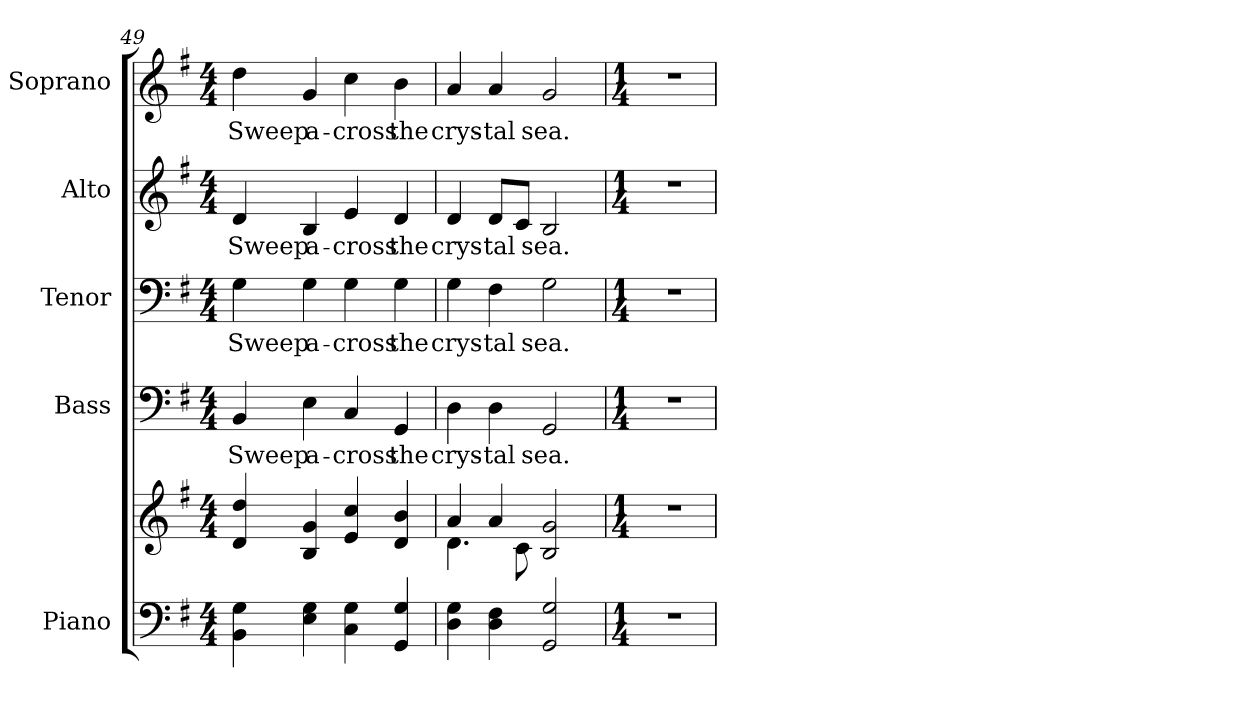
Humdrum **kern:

**kern	**kern	**kern	**text	**kern	**text	**kern	**text	**kern	**text
*part5	*part5	*part4	*part4	*part3	*part3	*part2	*part2	*part1	*part1
*staff6	*staff5	*staff4	*staff4	*staff3	*staff3	*staff2	*staff2	*staff1	*staff1
*I"Piano	*	*I"Bass	*	*I"Tenor	*	*I"Alto	*	*I"Soprano	*
*I'Pno.	*	*I'B.	*	*I'T.	*	*I'A.	*	*I'S.	*
!!LO:PB:g=z
*clefF4	*clefG2	*clefF4	*	*clefF4	*	*clefG2	*	*clefG2	*
*k[f#]	*k[f#]	*k[f#]	*	*k[f#]	*	*k[f#]	*	*k[f#]	*
*G:	*G:	*G:	*	*G:	*	*G:	*	*G:	*
*M4/4	*M4/4	*M4/4	*	*M4/4	*	*M4/4	*	*M4/4	*
=49	=49	=49	=49	=49	=49	=49	=49	=49	=49
!	!	!	!LO:LY:b:color=#000000	!	!	!	!	!	!
!	!	!	!	!	!LO:LY:b:color=#000000	!	!	!	!
!	!	!	!	!	!	!	!LO:LY:b:color=#000000	!	!
!	!	!	!	!	!	!	!	!	!LO:LY:b:color=#000000
4BBi\ 4Gi	4di/ 4ddi	4BBi/	Sweep	4Gi\	Sweep	4di/	Sweep	4ddi\	Sweep
!	!	!	!LO:LY:b:color=#000000	!	!	!	!	!	!
!	!	!	!	!	!LO:LY:b:color=#000000	!	!	!	!
!	!	!	!	!	!	!	!LO:LY:b:color=#000000	!	!
!	!	!	!	!	!	!	!	!	!LO:LY:b:color=#000000
4Ei\ 4Gi	4Bi/ 4gi	4Ei\	a-	4Gi\	a-	4Bi/	a-	4gi/	a-
!	!	!	!LO:LY:b:color=#000000	!	!	!	!	!	!
!	!	!	!	!	!LO:LY:b:color=#000000	!	!	!	!
!	!	!	!	!	!	!	!LO:LY:b:color=#000000	!	!
!	!	!	!	!	!	!	!	!	!LO:LY:b:color=#000000
4Ci\ 4Gi	4ei/ 4cci	4Ci/	-cross	4Gi\	-cross	4ei/	-cross	4cci\	-cross
!	!	!	!LO:LY:b:color=#000000	!	!	!	!	!	!
!	!	!	!	!	!LO:LY:b:color=#000000	!	!	!	!
!	!	!	!	!	!	!	!LO:LY:b:color=#000000	!	!
!	!	!	!	!	!	!	!	!	!LO:LY:b:color=#000000
4GGi/ 4Gi	4di/ 4bi	4GGi/	the	4Gi\	the	4di/	the	4bi\	the
=50	=50	=50	=50	=50	=50	=50	=50	=50	=50
*	*^	*	*	*	*	*	*	*	*
!	!	!	!	!LO:LY:b:color=#000000	!	!	!	!	!	!
!	!	!	!	!	!	!LO:LY:b:color=#000000	!	!	!	!
!	!	!	!	!	!	!	!	!LO:LY:b:color=#000000	!	!
!	!	!	!	!	!	!	!	!	!	!LO:LY:b:color=#000000
4Di\ 4Gi	4ai/	4.di\	4Di\	crys-	4Gi\	crys-	4di/	crys-	4ai/	crys-
!	!	!	!	!LO:LY:b:color=#000000	!	!	!	!	!	!
!	!	!	!	!	!	!LO:LY:b:color=#000000	!	!	!	!
!	!	!	!	!	!	!	!	!LO:LY:b:color=#000000	!	!
!	!	!	!	!	!	!	!	!	!	!LO:LY:b:color=#000000
4Di\ 4F#i	4ai/	.	4Di\	-tal	4F#i\	-tal	8di/L	-tal	4ai/	-tal
.	.	8ci\	.	.	.	.	8ci/J	.	.	.
!	!	!	!	!LO:LY:b:color=#000000	!	!	!	!	!	!
!	!	!	!	!	!	!LO:LY:b:color=#000000	!	!	!	!
!	!	!	!	!	!	!	!	!LO:LY:b:color=#000000	!	!
!	!	!	!	!	!	!	!	!	!	!LO:LY:b:color=#000000
2GGi/ 2Gi	2Bi/ 2gi	2ryy	2GGi/	sea.	2Gi\	sea.	2Bi/	sea.	2gi/	sea.
*	*v	*v	*	*	*	*	*	*	*	*
!!LO:PB:g=z
=51	=51	=51	=51	=51	=51	=51	=51	=51	=51
*M1/4	*M1/4	*M1/4	*	*M1/4	*	*M1/4	*	*M1/4	*
*	*^	*	*	*	*	*	*	*	*
!LO:N:vis=1	!LO:N:vis=1	!	!LO:N:vis=1	!	!LO:N:vis=1	!	!LO:N:vis=1	!	!LO:N:vis=1	!
*	*v	*v	*	*	*	*	*	*	*	*
4r	4r	4r	.	4r	.	4r	.	4r	.
=	=	=	=	=	=	=	=	=	=
*-	*-	*-	*-	*-	*-	*-	*-	*-	*-
